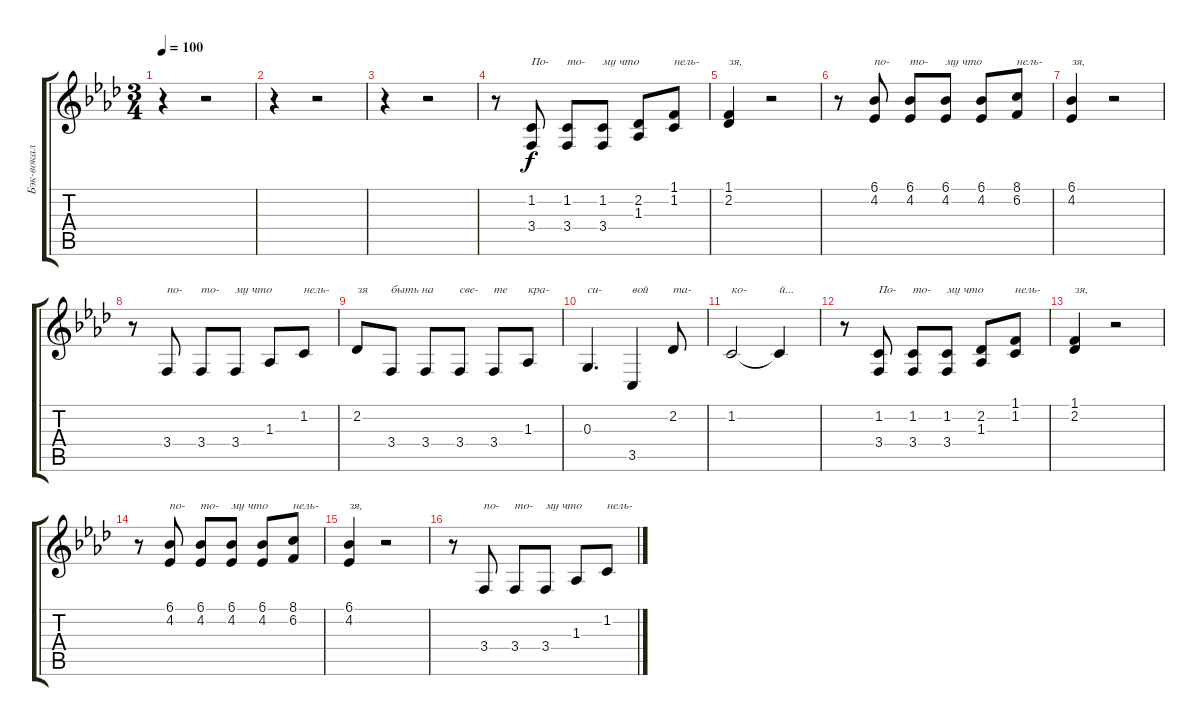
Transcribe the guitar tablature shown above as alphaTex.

\track ("Бэк-вокал" "Бэк-вокал") {instrument choiraahs}
\staff {score tabs}
\tuning (E4 B3 G3 D3 A2 E2) {hide}
\ts (3 4)
\tempo 100
\clef g2
\ks fminor
r.4{dy mf} r.2 |
r.4 r.2 |
r.4 r.2 |
r.8 (1.2 3.4).8{txt "По-" dy f} (1.2 3.4).8{txt "то-"} (1.2 3.4).8{txt "му что"} (2.2 1.3).8 (1.1 1.2).8{txt "нель-"} |
(1.1 2.2).4{txt "зя,"} r.2 |
r.8 (6.1 4.2).8{txt "по-"} (6.1 4.2).8{txt "то-"} (6.1 4.2).8{txt "му что"} (6.1 4.2).8 (8.1 6.2).8{txt "нель-"} |
(6.1 4.2).4{txt "зя,"} r.2 |
r.8 3.4.8{txt "по-"} 3.4.8{txt "то-"} 3.4.8{txt "му что"} 1.3.8 1.2.8{txt "нель-"} |
2.2.8{txt "зя"} 3.4.8{txt "быть на"} 3.4.8 3.4.8{txt "све-"} 3.4.8{txt "те"} 1.3.8{txt "кра-"} |
0.3.4{d txt "си-"} 3.5.4{txt "вой"} 2.2.8{txt "та-"} |
1.2.2{txt "ко-"} 1.2{t}.4{txt "й..."} |
r.8 (1.2 3.4).8{txt "По-"} (1.2 3.4).8{txt "то-"} (1.2 3.4).8{txt "му что"} (2.2 1.3).8 (1.1 1.2).8{txt "нель-"} |
(1.1 2.2).4{txt "зя,"} r.2 |
r.8 (6.1 4.2).8{txt "по-"} (6.1 4.2).8{txt "то-"} (6.1 4.2).8{txt "му что"} (6.1 4.2).8 (8.1 6.2).8{txt "нель-"} |
(6.1 4.2).4{txt "зя,"} r.2 |
r.8 3.4.8{txt "по-"} 3.4.8{txt "то-"} 3.4.8{txt "му что"} 1.3.8 1.2.8{txt "нель-"}
